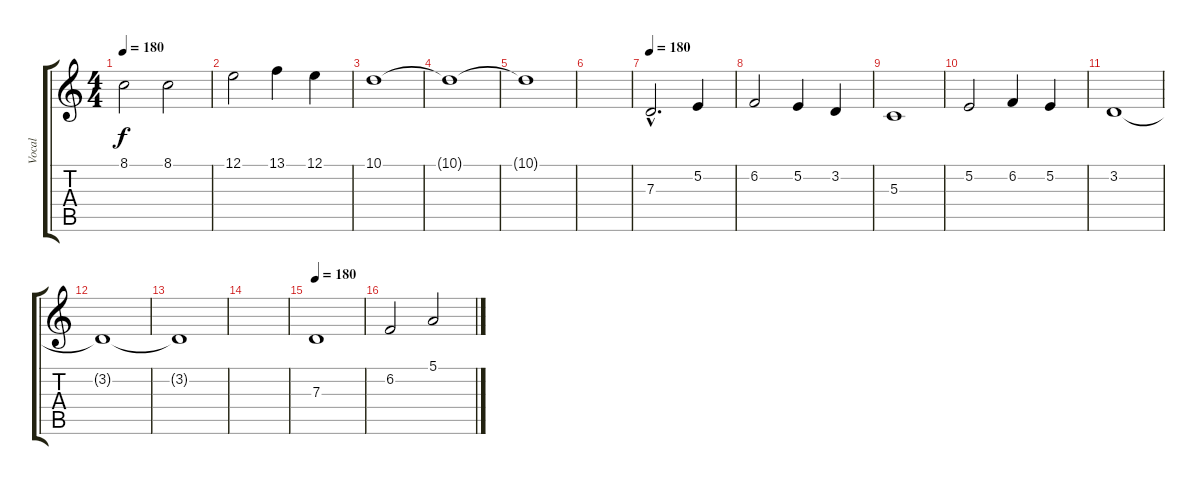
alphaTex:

\track ("Vocal" "Vocal") {instrument violin}
\staff {score tabs}
\tuning (E4 B3 G3 D3 A2 E2) {hide}
\ts (4 4)
\tempo 180
\clef g2
\ks c
8.1.2{dy f} 8.1.2 |
12.1.2 13.1.4 12.1.4 |
10.1.1 |
10.1{t}.1{volume 8} |
10.1{t}.1{volume 0} |
|
\tempo 180
7.3{hac}.2{d volume 14} 5.2.4 |
6.2.2 5.2.4 3.2.4 |
5.3.1 |
5.2.2 6.2.4 5.2.4 |
3.2.1 |
3.2{t}.1{volume 8} |
3.2{t}.1{volume 0} |
|
\tempo 180
7.3.1{volume 14} |
6.2.2 5.1.2
